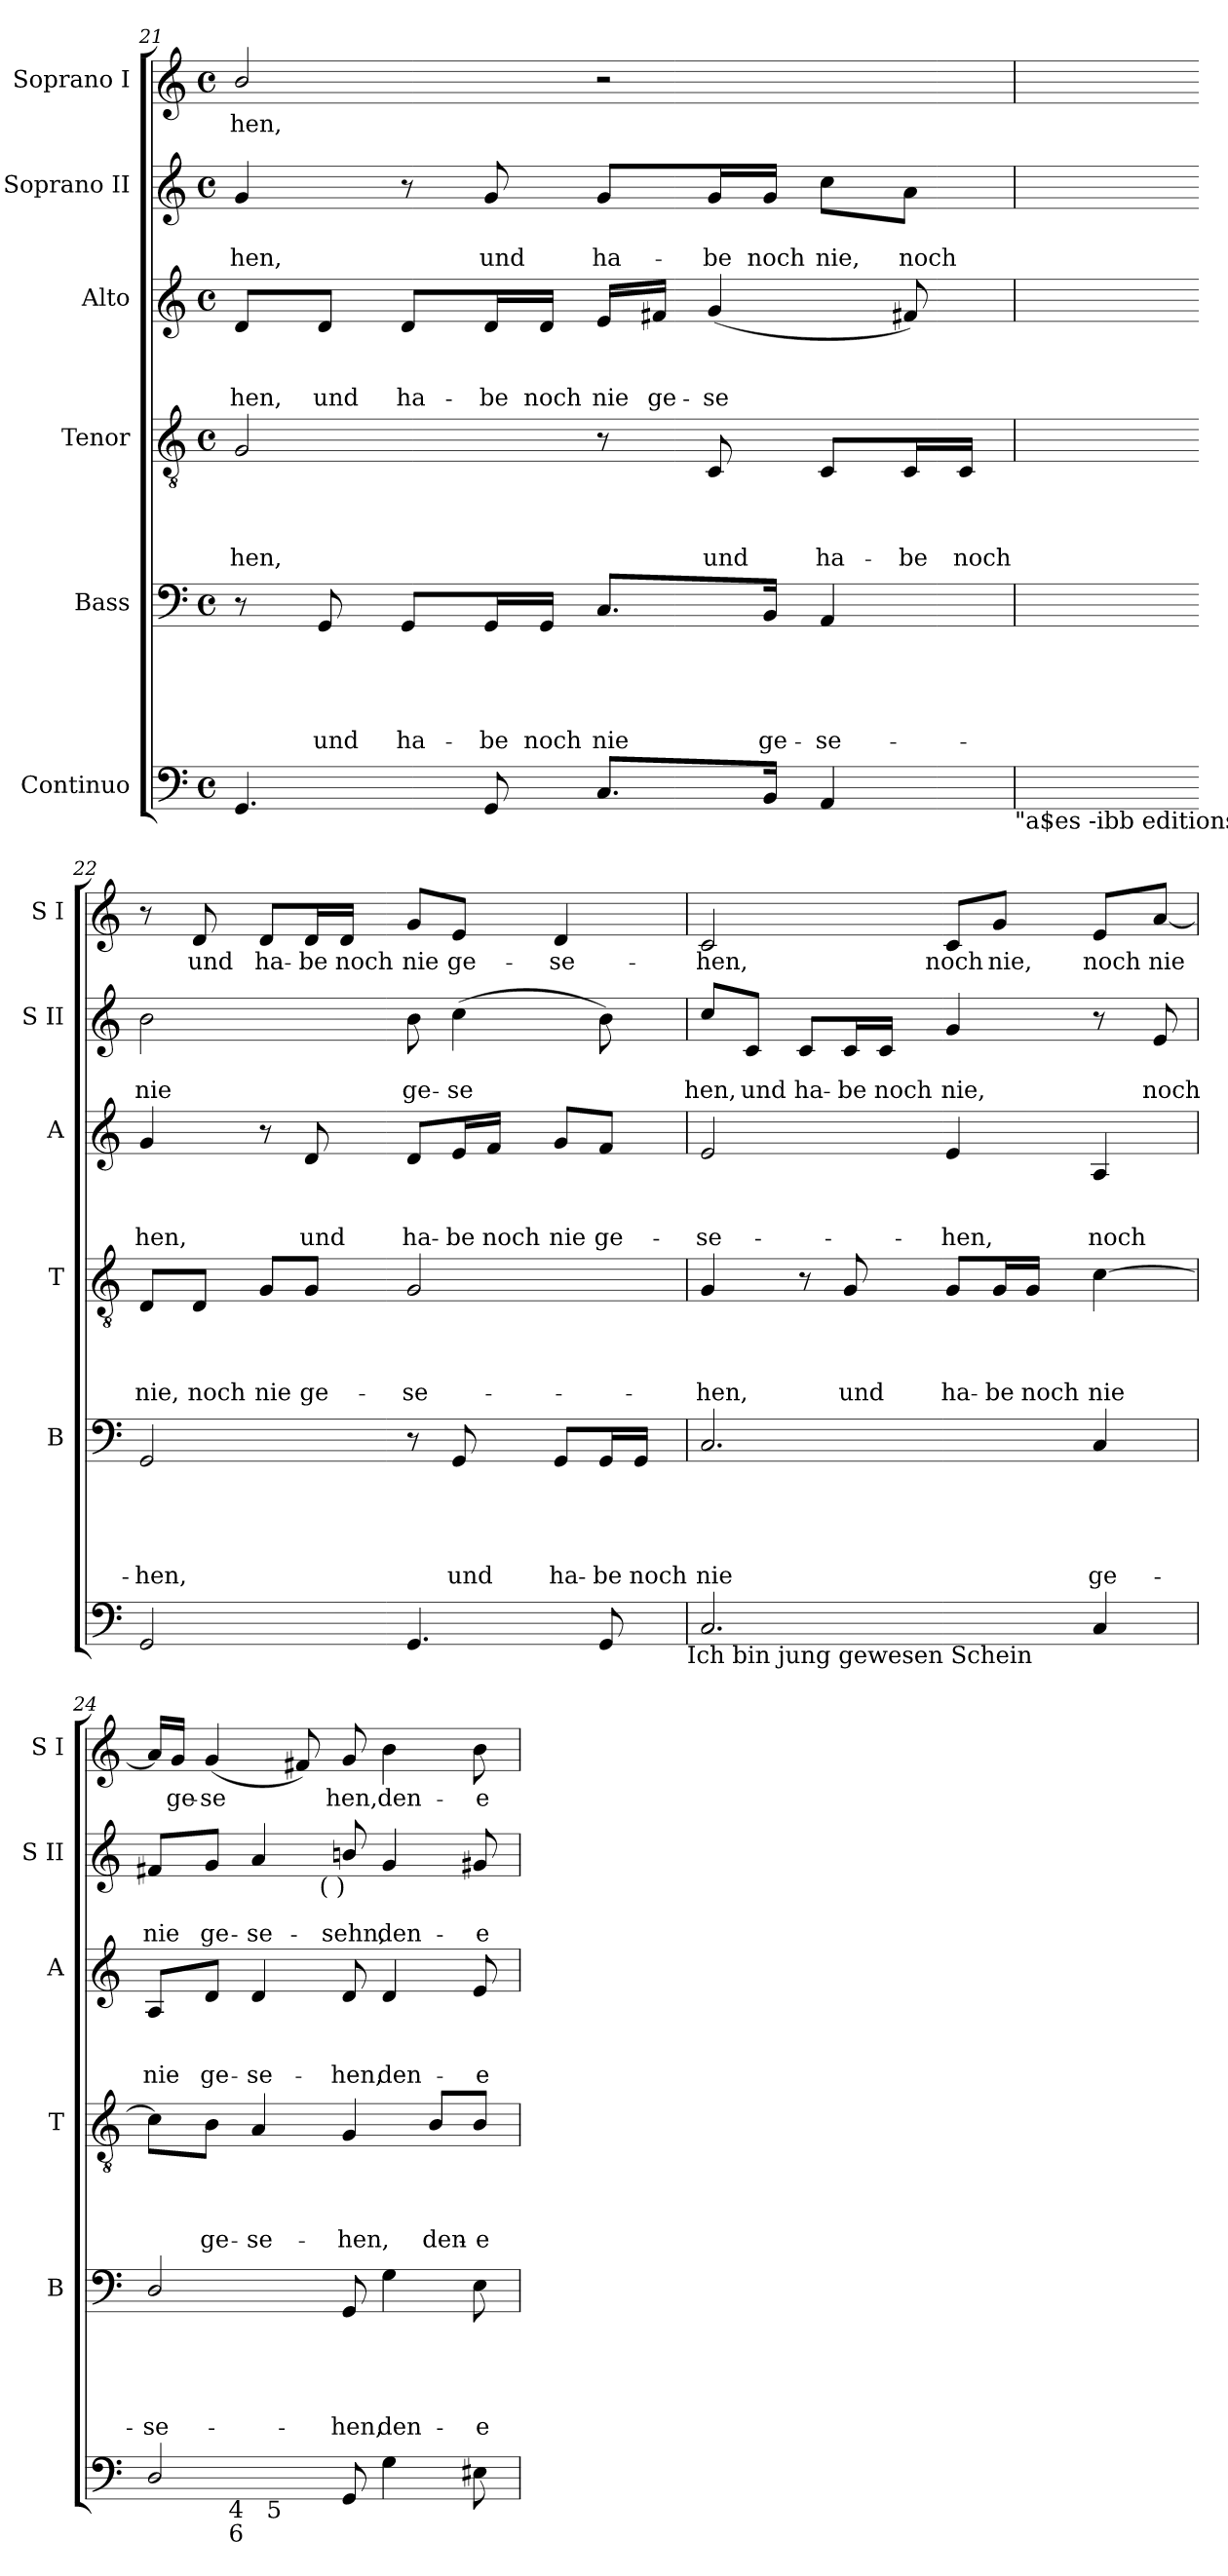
**kern	**kern	**text	**text	**text	**text	**text	**kern	**text	**text	**text	**text	**kern	**text	**text	**text	**kern	**text	**text	**kern	**text
*part6	*part5	*part5	*part5	*part5	*part5	*part5	*part4	*part4	*part4	*part4	*part4	*part3	*part3	*part3	*part3	*part2	*part2	*part2	*part1	*part1
*staff6	*staff5	*staff5	*staff5	*staff5	*staff5	*staff5	*staff4	*staff4	*staff4	*staff4	*staff4	*staff3	*staff3	*staff3	*staff3	*staff2	*staff2	*staff2	*staff1	*staff1
*I"Continuo	*I"Bass	*	*	*	*	*	*I"Tenor	*	*	*	*	*I"Alto	*	*	*	*I"Soprano II	*	*	*I"Soprano I	*
*	*I'B	*	*	*	*	*	*I'T	*	*	*	*	*I'A	*	*	*	*I'S II	*	*	*I'S I	*
!!LO:LB:g=z
*clefF4	*clefF4	*	*	*	*	*	*clefGv2	*	*	*	*	*clefG2	*	*	*	*clefG2	*	*	*clefG2	*
*k[]	*k[]	*	*	*	*	*	*k[]	*	*	*	*	*k[]	*	*	*	*k[]	*	*	*k[]	*
*C:	*C:	*	*	*	*	*	*C:	*	*	*	*	*C:	*	*	*	*C:	*	*	*C:	*
*M4/4	*M4/4	*	*	*	*	*	*M4/4	*	*	*	*	*M4/4	*	*	*	*M4/4	*	*	*M4/4	*
*met(c)	*met(c)	*	*	*	*	*	*met(c)	*	*	*	*	*met(c)	*	*	*	*met(c)	*	*	*met(c)	*
=21	=21	=21	=21	=21	=21	=21	=21	=21	=21	=21	=21	=21	=21	=21	=21	=21	=21	=21	=21	=21
!	!	!	!	!	!	!	!	!	!	!	!LO:LY:b	!	!	!	!LO:LY:b	!	!	!LO:LY:b	!	!LO:LY:b
4.GG/	8r	.	.	.	.	.	2G/	.	.	.	-hen,	8d/L	.	.	-hen,	4g/	.	hen,	2b/	-hen,
!	!	!	!	!	!	!LO:LY:b	!	!	!	!	!	!	!	!	!LO:LY:b	!	!	!	!	!
.	8GG/	.	.	.	.	und	.	.	.	.	.	8d/J	.	.	und	.	.	.	.	.
!	!	!	!	!	!	!LO:LY:b	!	!	!	!	!	!	!	!	!LO:LY:b	!	!	!	!	!
.	8GG/L	.	.	.	.	ha-	.	.	.	.	.	8d/L	.	.	ha-	8r	.	.	.	.
!	!	!	!	!	!	!LO:LY:b:rj	!	!	!	!	!	!	!	!	!LO:LY:b:rj	!	!	!LO:LY:b	!	!
8GG/	16GG/L	.	.	.	.	-be	.	.	.	.	.	16d/L	.	.	-be	8g/	.	und	.	.
!	!	!	!	!	!	!LO:LY:b	!	!	!	!	!	!	!	!	!LO:LY:b	!	!	!	!	!
.	16GG/JJ	.	.	.	.	noch	.	.	.	.	.	16d/JJ	.	.	noch	.	.	.	.	.
!	!	!	!	!	!	!LO:LY:b	!	!	!	!	!	!	!	!	!LO:LY:b	!	!	!LO:LY:b	!	!
8.C/L	8.C/L	.	.	.	.	nie	8r	.	.	.	.	16e/LL	.	.	nie	8g/L	.	ha-	2r	.
!	!	!	!	!	!	!	!	!	!	!	!	!	!	!	!LO:LY:b	!	!	!	!	!
.	.	.	.	.	.	.	.	.	.	.	.	16f#X/JJ	.	.	ge-	.	.	.	.	.
!	!	!	!	!	!	!	!	!	!	!	!LO:LY:b	!	!	!	!LO:LY:b:rj	!	!	!LO:LY:b	!	!
.	.	.	.	.	.	.	8C/	.	.	.	und	(<4g/	.	.	-se	16g/L	.	-be	.	.
!	!	!	!	!	!	!LO:LY:b	!	!	!	!	!	!	!	!	!	!	!	!LO:LY:b	!	!
16BB/Jk	16BB/Jk	.	.	.	.	ge-	.	.	.	.	.	.	.	.	.	16g/JJ	.	noch	.	.
!	!	!	!	!	!	!LO:LY:b	!	!	!	!	!LO:LY:b	!	!	!	!	!	!	!LO:LY:b	!	!
4AA/	4AA/	.	.	.	.	-se-	8C/L	.	.	.	ha-	.	.	.	.	8cc\L	.	nie,	.	.
!	!	!	!	!	!	!	!	!	!	!	!LO:LY:b	!	!	!	!	!	!	!LO:LY:b	!	!
.	.	.	.	.	.	.	16C/L	.	.	.	-be	8f#X/)	.	.	.	8a\J	.	noch	.	.
!	!	!	!	!	!	!	!	!	!	!	!LO:LY:b	!	!	!	!	!	!	!	!	!
.	.	.	.	.	.	.	16C/JJ	.	.	.	noch	.	.	.	.	.	.	.	.	.
!LO:TX:b:t="a$es -ibb editions	!	!	!	!	!	!	!	!	!	!	!	!	!	!	!	!	!	!	!	!
=22	=22	=22	=22	=22	=22	=22	=22	=22	=22	=22	=22	=22	=22	=22	=22	=22	=22	=22	=22	=22
!	!	!	!	!	!	!LO:LY:b	!	!	!	!	!LO:LY:b	!	!	!	!LO:LY:b	!	!	!LO:LY:b	!	!
2GG/	2GG/	.	.	.	.	-hen,	8D/L	.	.	.	nie,	4g/	.	.	hen,	2b\	.	nie	8r	.
!	!	!	!	!	!	!	!	!	!	!	!LO:LY:b	!	!	!	!	!	!	!	!	!LO:LY:b
.	.	.	.	.	.	.	8D/J	.	.	.	noch	.	.	.	.	.	.	.	8d/	und
!	!	!	!	!	!	!	!	!	!	!	!LO:LY:b	!	!	!	!	!	!	!	!	!LO:LY:b
.	.	.	.	.	.	.	8G/L	.	.	.	nie	8r	.	.	.	.	.	.	8d/L	ha-
!	!	!	!	!	!	!	!	!	!	!	!LO:LY:b	!	!	!	!LO:LY:b	!	!	!	!	!LO:LY:b:rj
.	.	.	.	.	.	.	8G/J	.	.	.	ge-	8d/	.	.	und	.	.	.	16d/L	-be
!	!	!	!	!	!	!	!	!	!	!	!	!	!	!	!	!	!	!	!	!LO:LY:b
.	.	.	.	.	.	.	.	.	.	.	.	.	.	.	.	.	.	.	16d/JJ	noch
!	!	!	!	!	!	!	!	!	!	!	!LO:LY:b	!	!	!	!LO:LY:b	!	!	!LO:LY:b	!	!LO:LY:b
4.GG</	8r	.	.	.	.	.	2G/	.	.	.	-se-	8d/L	.	.	ha-	8b\	.	ge-	8g/L	nie
!	!	!	!	!	!	!LO:LY:b	!	!	!	!	!	!	!	!	!LO:LY:b:rj	!	!	!LO:LY:b:rj	!	!LO:LY:b
.	8GG/	.	.	.	.	und	.	.	.	.	.	16e/L	.	.	-be	(>4cc\	.	-se	8e/J	ge-
!	!	!	!	!	!	!	!	!	!	!	!	!	!	!	!LO:LY:b	!	!	!	!	!
.	.	.	.	.	.	.	.	.	.	.	.	16f/JJ	.	.	noch	.	.	.	.	.
!	!	!	!	!	!	!LO:LY:b	!	!	!	!	!	!	!	!	!LO:LY:b	!	!	!	!	!LO:LY:b
.	8GG/L	.	.	.	.	ha-	.	.	.	.	.	8g/L	.	.	nie	.	.	.	4d/	-se-
!	!	!	!	!	!	!LO:LY:b:rj	!	!	!	!	!	!	!	!	!LO:LY:b	!	!	!	!	!
8GG/	16GG/L	.	.	.	.	-be	.	.	.	.	.	8f/J	.	.	ge-	8b\)	.	.	.	.
!	!	!	!	!	!	!LO:LY:b	!	!	!	!	!	!	!	!	!	!	!	!	!	!
.	16GG/JJ	.	.	.	.	noch	.	.	.	.	.	.	.	.	.	.	.	.	.	.
!LO:TX:b:t=Ich bin jung gewesen Schein	!	!	!	!	!	!	!	!	!	!	!	!	!	!	!	!	!	!	!	!
!!LO:PB:g=z
=23	=23	=23	=23	=23	=23	=23	=23	=23	=23	=23	=23	=23	=23	=23	=23	=23	=23	=23	=23	=23
!	!	!	!	!	!	!LO:LY:b	!	!	!	!	!LO:LY:b	!	!	!	!LO:LY:b	!	!	!LO:LY:b	!	!LO:LY:b
2.C/	2.C/	.	.	.	.	nie	4G/	.	.	.	-hen,	2e/	.	.	-se-	8cc/L	.	hen,	2c/	-hen,
!	!	!	!	!	!	!	!	!	!	!	!	!	!	!	!	!	!	!LO:LY:b	!	!
.	.	.	.	.	.	.	.	.	.	.	.	.	.	.	.	8c/J	.	und	.	.
!	!	!	!	!	!	!	!	!	!	!	!	!	!	!	!	!	!	!LO:LY:b	!	!
.	.	.	.	.	.	.	8r	.	.	.	.	.	.	.	.	8c/L	.	ha-	.	.
!	!	!	!	!	!	!	!	!	!	!	!LO:LY:b	!	!	!	!	!	!	!LO:LY:b	!	!
.	.	.	.	.	.	.	8G/	.	.	.	und	.	.	.	.	16c/L	.	-be	.	.
!	!	!	!	!	!	!	!	!	!	!	!	!	!	!	!	!	!	!LO:LY:b	!	!
.	.	.	.	.	.	.	.	.	.	.	.	.	.	.	.	16c/JJ	.	noch	.	.
!	!	!	!	!	!	!	!	!	!	!	!LO:LY:b	!	!	!	!LO:LY:b	!	!	!LO:LY:b	!	!LO:LY:b
.	.	.	.	.	.	.	8G/L	.	.	.	ha-	4e/	.	.	-hen,	4g/	.	nie,	8c/L	noch
!	!	!	!	!	!	!	!	!	!	!	!LO:LY:b	!	!	!	!	!	!	!	!	!LO:LY:b
.	.	.	.	.	.	.	16G/L	.	.	.	-be	.	.	.	.	.	.	.	8g/J	nie,
!	!	!	!	!	!	!	!	!	!	!	!LO:LY:b	!	!	!	!	!	!	!	!	!
.	.	.	.	.	.	.	16G/JJ	.	.	.	noch	.	.	.	.	.	.	.	.	.
!	!	!	!	!	!	!LO:LY:b	!	!	!	!	!LO:LY:b	!	!	!	!LO:LY:b	!	!	!	!	!LO:LY:b
4C</	4C/	.	.	.	.	ge-	[>4c\	.	.	.	nie	4A/	.	.	noch	8r	.	.	8e/L	noch
!	!	!	!	!	!	!	!	!	!	!	!	!	!	!	!	!	!	!LO:LY:b	!	!LO:LY:b
.	.	.	.	.	.	.	.	.	.	.	.	.	.	.	.	8e/	.	noch	[<8a/J	nie
=24	=24	=24	=24	=24	=24	=24	=24	=24	=24	=24	=24	=24	=24	=24	=24	=24	=24	=24	=24	=24
!LO:TX:b:t=!	!	!	!	!	!	!	!	!	!	!	!	!	!	!	!	!	!	!	!	!
!	!	!	!	!	!	!LO:LY:b	!	!	!	!	!	!	!	!	!LO:LY:b	!	!	!LO:LY:b	!	!
*^	*	*	*	*	*	*	*	*	*	*	*	*	*	*	*	*^	*	*	*	*
*	*^	*	*	*	*	*	*	*	*	*	*	*	*	*	*	*	*	*	*	*	*	*
2D/	8.ryy	4ryy	2D/	.	.	.	.	-se-	8c\L]	.	.	.	.	8A/L	.	.	nie	8f#X/L	4..ryy	.	nie	16a/LL]	.
!	!	!	!	!	!	!	!	!	!	!	!	!	!	!	!	!	!	!	!	!	!	!	!LO:LY:b
.	.	.	.	.	.	.	.	.	.	.	.	.	.	.	.	.	.	.	.	.	.	16g/JJ	ge-
!	!	!	!	!	!	!	!	!	!	!	!	!	!LO:LY:b	!	!	!	!LO:LY:b	!	!	!	!LO:LY:b	!	!LO:LY:b
.	.	.	.	.	.	.	.	.	8B\J	.	.	.	ge-	8d/J	.	.	ge-	8g/J	.	.	ge-	(<4g/	-se
!	!LO:TX:b:t=4	!	!	!	!	!	!	!	!	!	!	!	!	!	!	!	!	!	!	!	!	!	!
!	!LO:TX:b:t=6	!	!	!	!	!	!	!	!	!	!	!	!	!	!	!	!	!	!	!	!	!	!
.	2ryy	.	.	.	.	.	.	.	.	.	.	.	.	.	.	.	.	.	.	.	.	.	.
!	!	!	!	!	!	!	!	!	!	!	!	!	!LO:LY:b	!	!	!	!LO:LY:b	!	!	!	!LO:LY:b	!	!
.	.	32ryy	.	.	.	.	.	.	4A/	.	.	.	-se-	4d/	.	.	-se-	4a/	.	.	-se-	.	.
!	!	!LO:TX:b:t=5	!	!	!	!	!	!	!	!	!	!	!	!	!	!	!	!	!	!	!	!	!
.	.	2ryy	.	.	.	.	.	.	.	.	.	.	.	.	.	.	.	.	.	.	.	.	.
.	.	.	.	.	.	.	.	.	.	.	.	.	.	.	.	.	.	.	.	.	.	8f#X/)	.
!	!	!	!	!	!	!	!	!	!	!	!	!	!	!	!	!	!	!	!LO:TX:b:t=( )	!	!	!	!
.	.	.	.	.	.	.	.	.	.	.	.	.	.	.	.	.	.	.	2ryy	.	.	.	.
!	!	!	!	!	!	!	!	!LO:LY:b	!	!	!	!	!LO:LY:b	!	!	!	!LO:LY:b	!	!	!	!LO:LY:b	!	!LO:LY:b
8GG/	.	.	8GG/	.	.	.	.	-hen,	4G/	.	.	.	-hen,	8d/	.	.	-hen,	8bn/	.	.	-sehn,	8g/	hen,
!	!	!	!	!	!	!	!	!LO:LY:b	!	!	!	!	!	!	!	!	!LO:LY:b	!	!	!	!LO:LY:b	!	!LO:LY:b
4G\	.	.	4G\	.	.	.	.	den-	.	.	.	.	.	4d/	.	.	den-	4g/	.	.	den-	4b\	den-
.	4ryy	.	.	.	.	.	.	.	.	.	.	.	.	.	.	.	.	.	.	.	.	.	.
!	!	!	!	!	!	!	!	!	!	!	!	!	!LO:LY:b	!	!	!	!	!	!	!	!	!	!
.	.	.	.	.	.	.	.	.	8B/L	.	.	.	den-	.	.	.	.	.	.	.	.	.	.
.	.	8..ryy	.	.	.	.	.	.	.	.	.	.	.	.	.	.	.	.	.	.	.	.	.
!	!	!	!	!	!	!	!	!LO:LY:b	!	!	!	!	!LO:LY:b	!	!	!	!LO:LY:b	!	!	!	!LO:LY:b	!	!LO:LY:b
8E#\	.	.	8E\	.	.	.	.	-e-	8B/J	.	.	.	-e-	8e/	.	.	-e-	8g#X/	.	.	-e-	8b\	-e-
.	16ryy	.	.	.	.	.	.	.	.	.	.	.	.	.	.	.	.	.	16ryy	.	.	.	.
*v	*v	*v	*	*	*	*	*	*	*	*	*	*	*	*	*	*	*	*v	*v	*	*	*	*
=	=	=	=	=	=	=	=	=	=	=	=	=	=	=	=	=	=	=	=	=
*-	*-	*-	*-	*-	*-	*-	*-	*-	*-	*-	*-	*-	*-	*-	*-	*-	*-	*-	*-	*-
